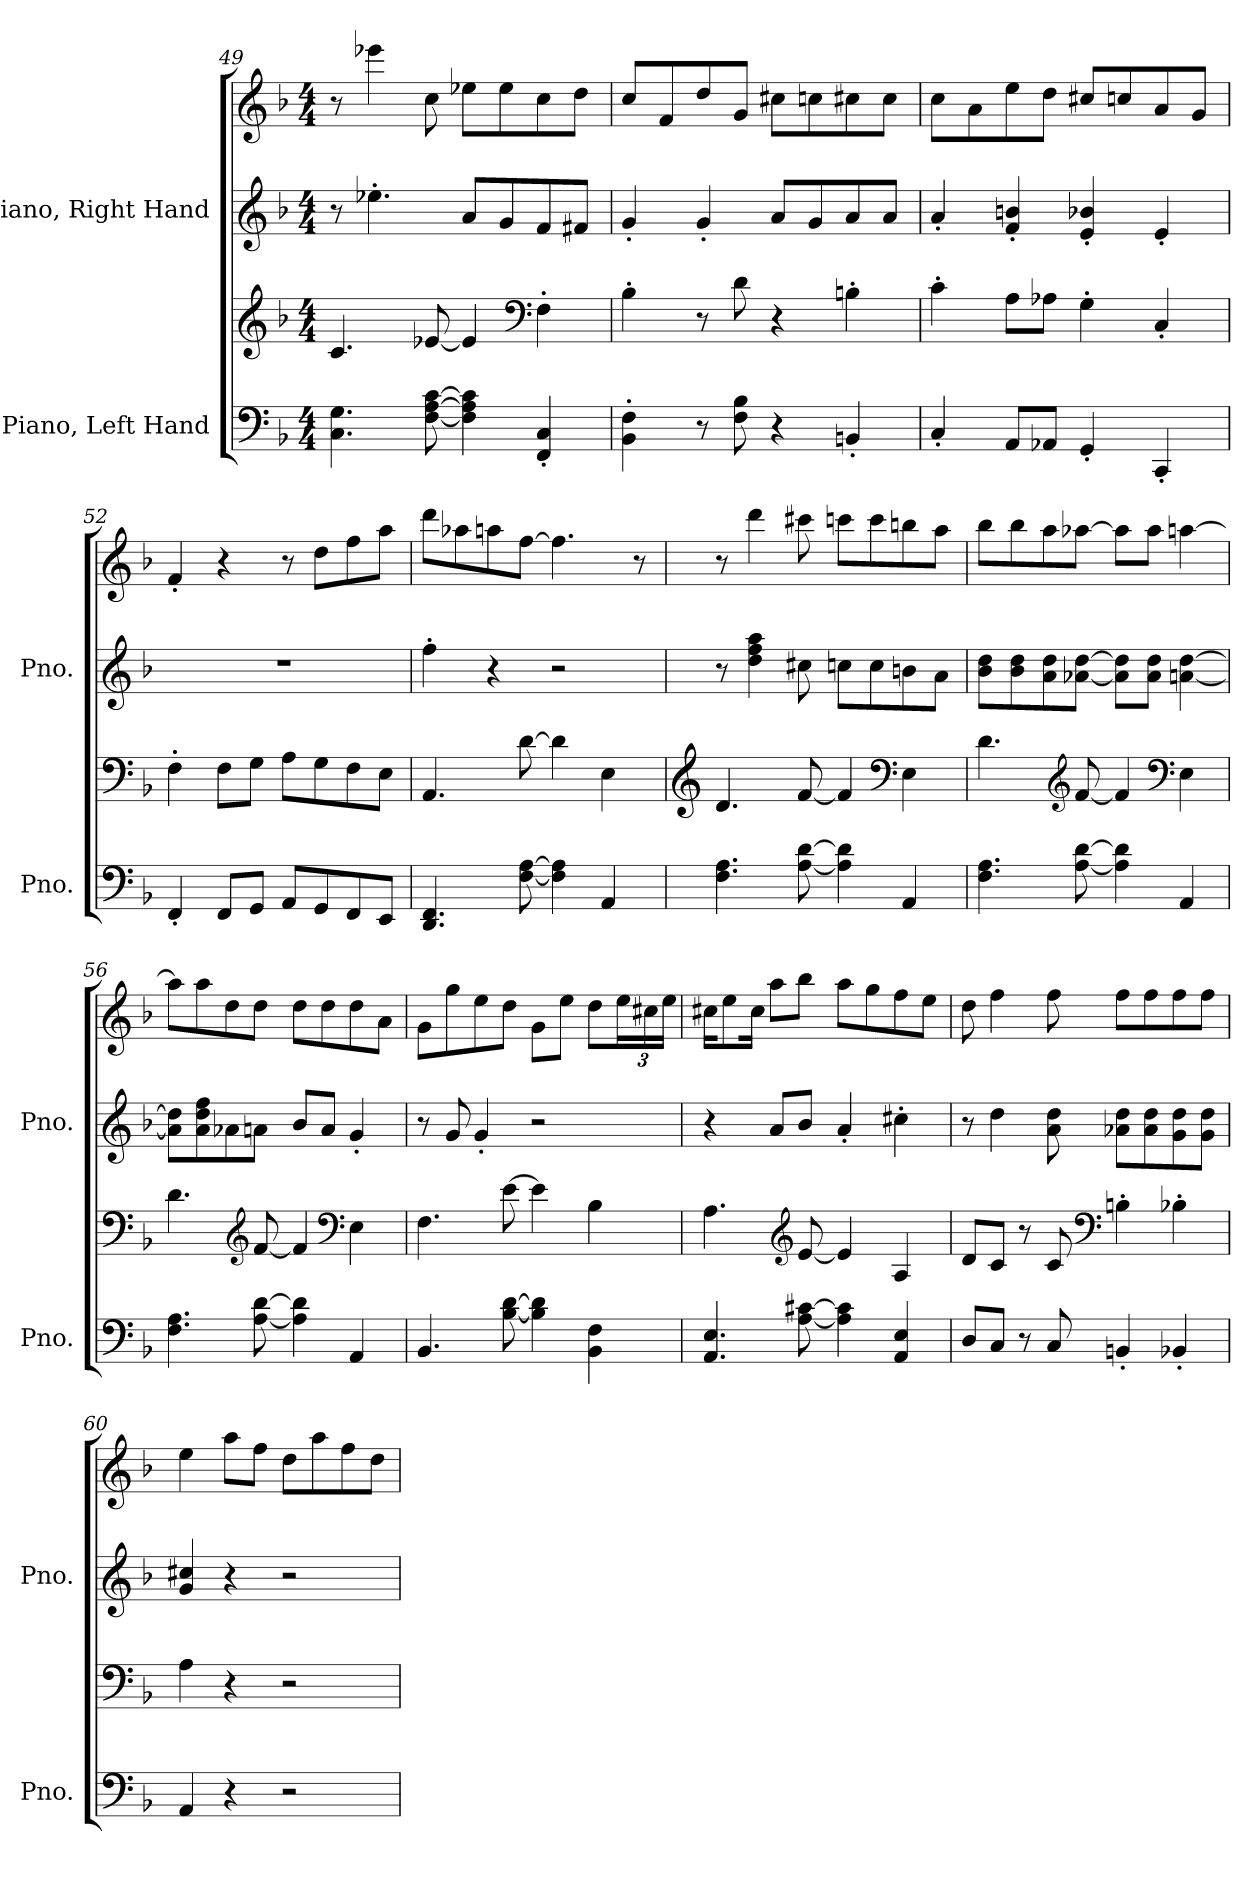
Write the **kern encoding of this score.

**kern	**kern	**kern	**kern
*part2	*part2	*part1	*part1
*staff4	*staff3	*staff2	*staff1
*I"Piano, Left Hand	*	*I"Piano, Right Hand	*
*I'Pno.	*	*I'Pno.	*
!!LO:LB:g=z
*clefF4	*clefG2	*clefG2	*clefG2
*k[b-]	*k[b-]	*k[b-]	*k[b-]
*M4/4	*M4/4	*M4/4	*M4/4
=49	=49	=49	=49
4.C\ 4.G\	4.c/	8r	8r
.	.	4.ee-X'\	4eee-X\
[8F\ [8A\ [8c\	[8e-X/	.	8cc\
4F\] 4A\] 4c\]	4e-/]	8a/L	8ee-X\L
.	.	8g/	8ee-\
*	*clefF4	*	*
4FF/' 4C/'	4F'\	8f/	8cc\
.	.	8f#X/J	8dd\J
=50	=50	=50	=50
4BB-\' 4F\'	4B-'\	4g'/	8cc/L
.	.	.	8f/
8r	8r	4g'/	8dd/
8F\ 8B-\	8d\	.	8g/J
4r	4r	8a/L	8cc#X\L
.	.	8g/	8ccn\
4BBn'/	4Bn'\	8a/	8cc#X\
.	.	8a/J	8cc#\J
=51	=51	=51	=51
4C'/	4c'\	4a'/	8cc\L
.	.	.	8a\
8AA/L	8A\L	4f/' 4bn/'	8ee\
8AA-X/J	8A-X\J	.	8dd\J
4GG'/	4G'\	4e/' 4b-X/'	8cc#X/L
.	.	.	8ccn/
4CC'/	4C'/	4e'/	8a/
.	.	.	8g/J
=52	=52	=52	=52
4FF'/	4F'\	1r	4f'/
8FF/L	8F\L	.	4r
8GG/J	8G\J	.	.
8AA/L	8A\L	.	8r
8GG/	8G\	.	8dd\L
8FF/	8F\	.	8ff\
8EE/J	8E\J	.	8aa\J
!!LO:LB:g=z
=53	=53	=53	=53
4.DD/ 4.FF/	4.AA/	4ff'\	8ddd\L
.	.	.	8aa-X\
.	.	4r	8aan\
[8F\ [8A\	[8d\	.	[8ff\J
4F\] 4A\]	4d\]	2r	4.ff\]
4AA/	4E\	.	.
.	.	.	8r
=54	=54	=54	=54
*	*clefG2	*	*
4.F\ 4.A\	4.d/	8r	8r
.	.	4dd\ 4ff\ 4aa\	4ddd\
[8A\ [8d\	[8f/	8cc#X\	8ccc#X\
4A\] 4d\]	4f/]	8ccn\L	8cccn\L
.	.	8cc\	8ccc\
*	*clefF4	*	*
4AA/	4E\	8bn\	8bbn\
.	.	8a\J	8aa\J
=55	=55	=55	=55
4.F\ 4.A\	4.d\	8b-\ 8dd\L	8bb-\L
.	.	8b-\ 8dd\	8bb-\
.	.	8a\ 8dd\	8aa\
*	*clefG2	*	*
[8A\ [8d\	[8f/	[8a-X\ [8dd\J	[8aa-X\J
4A\] 4d\]	4f/]	8a-\] 8dd\]L	8aa-\L]
.	.	8a-\ 8dd\J	8aa-\J
*	*clefF4	*	*
4AA/	4E\	[4an\ [4dd\	[4aan\
!!LO:PB:g=z
=56	=56	=56	=56
4.F\ 4.A\	4.d\	8a\] 8dd\]L	8aa\L]
.	.	8a\ 8dd\ 8ff\	8aa\
.	.	8a-X\	8dd\
*	*clefG2	*	*
[8A\ [8d\	[8f/	8an\J	8dd\J
4A\] 4d\]	4f/]	8b-/L	8dd\L
.	.	8a/J	8dd\
*	*clefF4	*	*
4AA/	4E\	4g'/	8dd\
.	.	.	8a\J
=57	=57	=57	=57
4.BB-/	4.F\	8r	8g\L
.	.	8g/	8gg\
.	.	4g'/	8ee\
[8B-\ [8d\	[8e\	.	8dd\J
4B-\] 4d\]	4e\]	2r	8g\L
.	.	.	8ee\J
4BB-\ 4F\	4B-\	.	8dd\L
*	*	*	*Xbrackettup
.	.	.	24ee\L
.	.	.	24cc#X\
.	.	.	24ee\JJ
=58	=58	=58	=58
4.AA/ 4.E/	4.A\	4r	16cc#X\KL
.	.	.	8ee\
.	.	.	16cc#\Jk
.	.	8a/L	8aa\L
*	*clefG2	*	*
[8A\ [8c#X\	[8e/	8b-/J	8bb-\J
4A\] 4c#\]	4e/]	4a'/	8aa\L
.	.	.	8gg\
4AA/ 4E/	4A/	4cc#X'\	8ff\
.	.	.	8ee\J
!!LO:LB:g=z
=59	=59	=59	=59
8D/L	8d/L	8r	8dd\
8C/J	8c/J	4dd\	4ff\
8r	8r	.	.
8C/	8c/	8a\ 8dd\	8ff\
*	*clefF4	*	*
4BBn'/	4Bn'\	8a-X\ 8dd\L	8ff\L
.	.	8a-\ 8dd\	8ff\
4BB-X'/	4B-X'\	8g\ 8dd\	8ff\
.	.	8g\ 8dd\J	8ff\J
=60	=60	=60	=60
4AA/	4A\	4g/ 4cc#X/	4ee\
4r	4r	4r	8aa\L
.	.	.	8ff\J
2r	2r	2r	8dd\L
.	.	.	8aa\
.	.	.	8ff\
.	.	.	8dd\J
=	=	=	=
*-	*-	*-	*-
